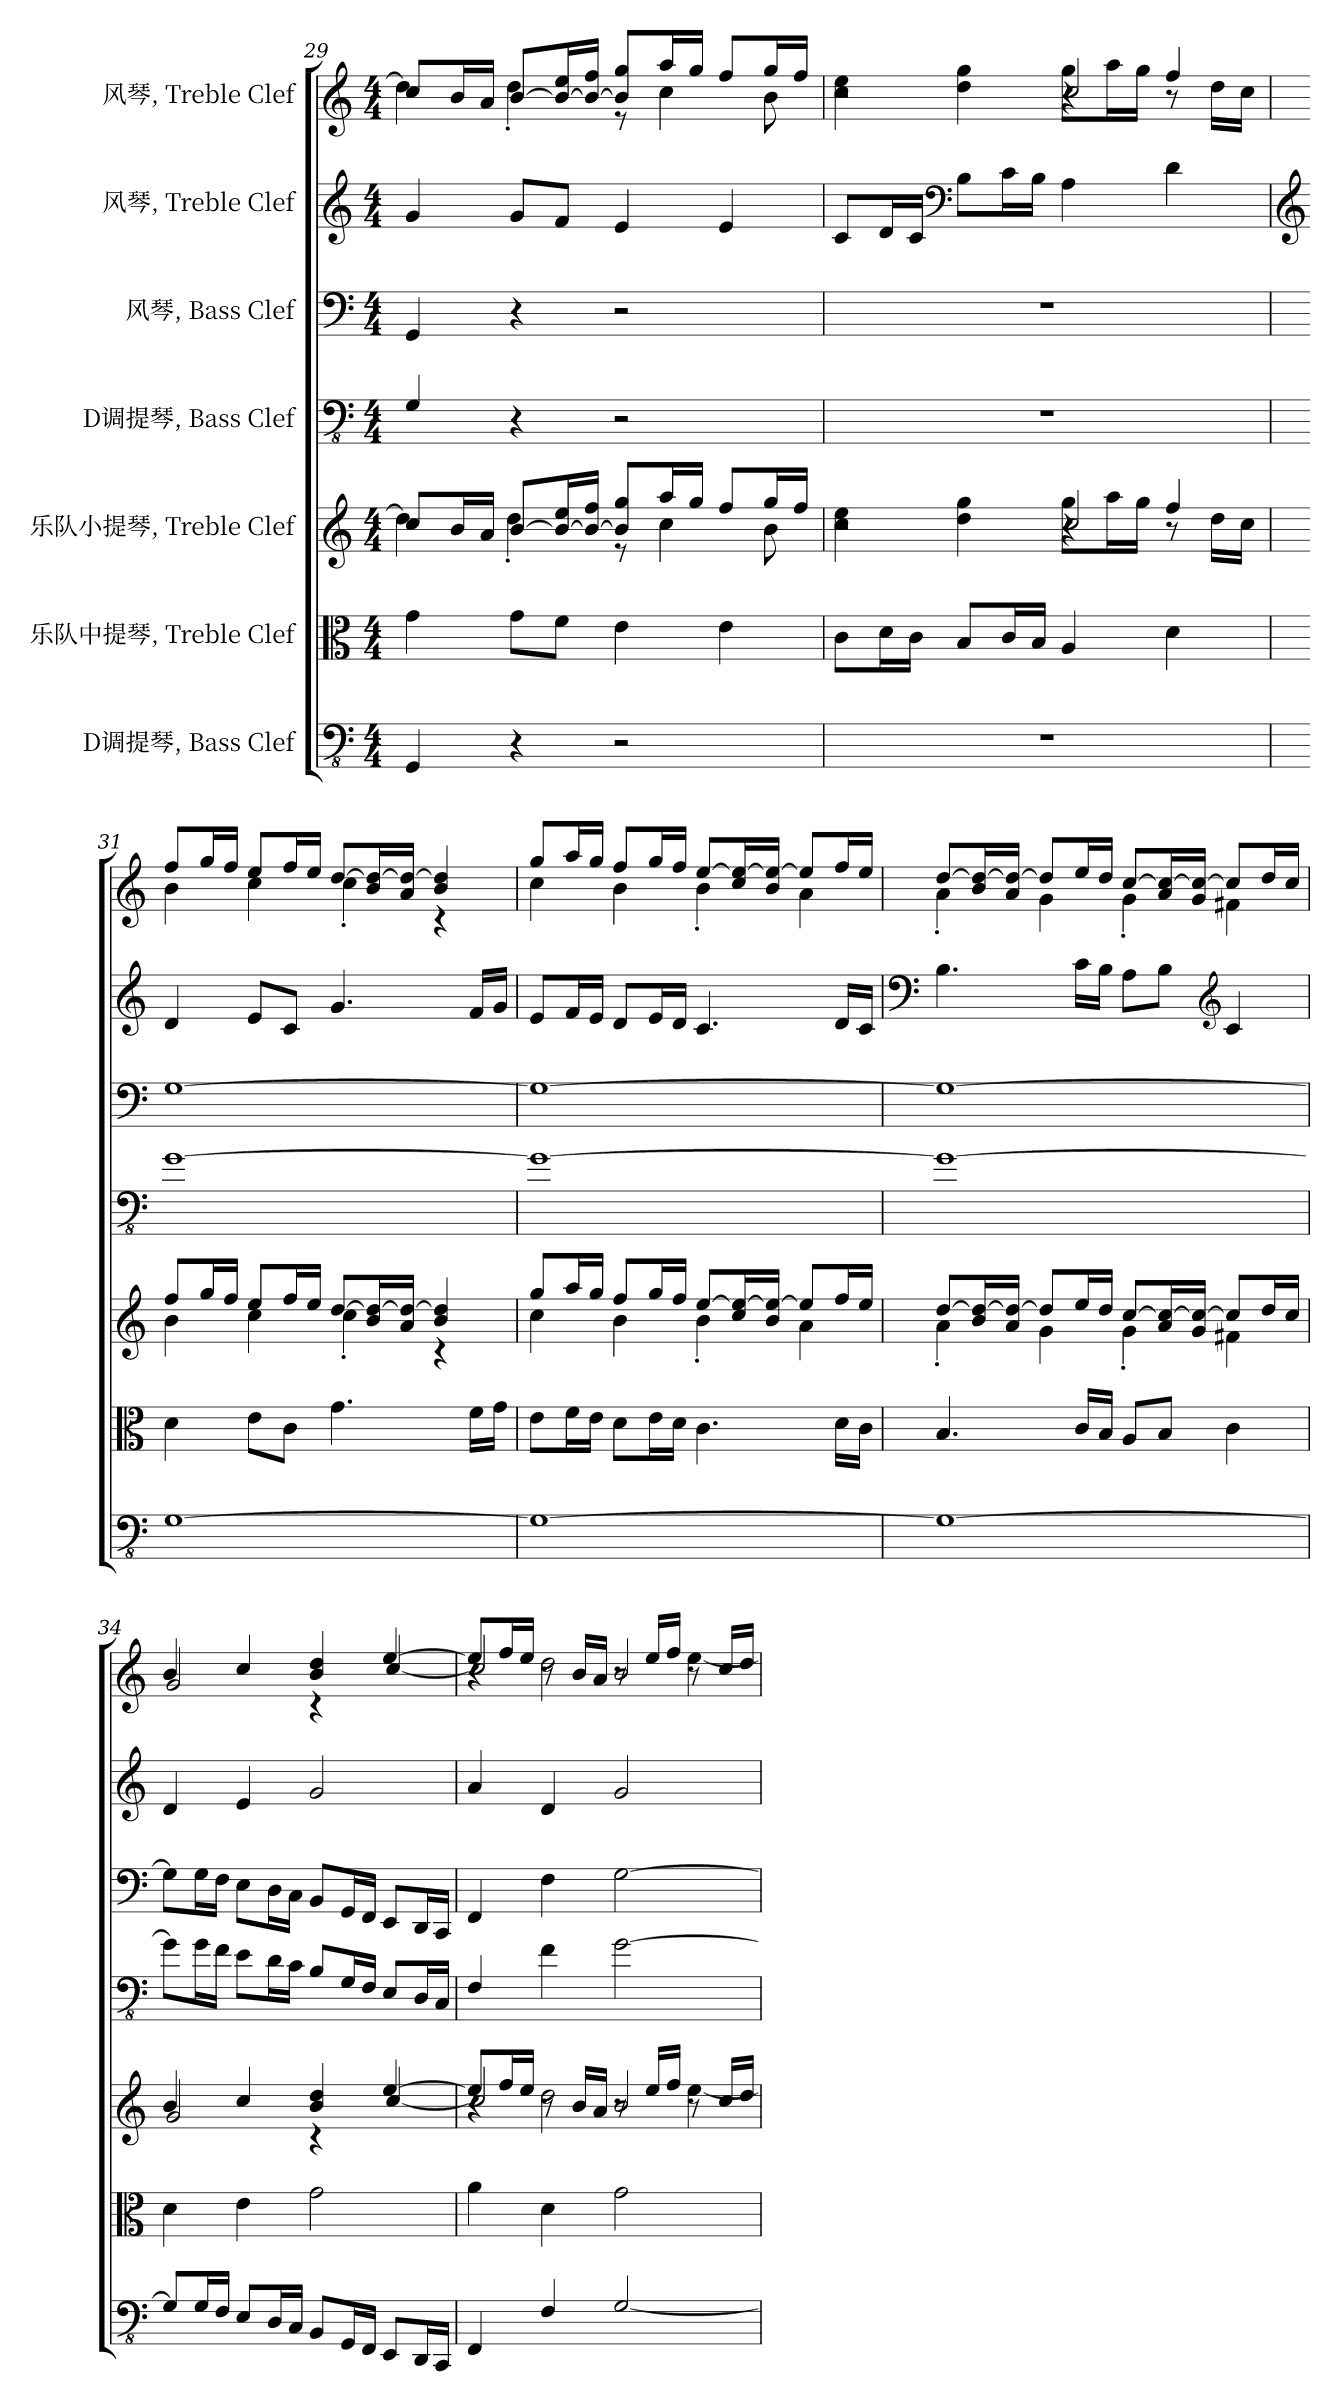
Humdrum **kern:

**kern	**kern	**kern	**kern	**kern	**kern	**kern
*part7	*part6	*part5	*part4	*part3	*part2	*part1
*staff7	*staff6	*staff5	*staff4	*staff3	*staff2	*staff1
*I"D调提琴, Bass Clef	*I"乐队中提琴, Treble Clef	*I"乐队小提琴, Treble Clef	*I"D调提琴, Bass Clef	*I"风琴, Bass Clef	*I"风琴, Treble Clef	*I"风琴, Treble Clef
*clefFv4	*clefC3	*clefG2	*clefFv4	*clefF4	*clefG2	*clefG2
*ITrd7c12	*	*	*ITrd7c12	*	*	*
*k[]	*k[]	*k[]	*k[]	*k[]	*k[]	*k[]
*M4/4	*M4/4	*M4/4	*M4/4	*M4/4	*M4/4	*M4/4
=29	=29	=29	=29	=29	=29	=29
*	*	*^	*	*	*	*^
4GGGG/	4g\	8cc/L	4dd\]	4GGG/	4GG/	4g/	8cc/L	4dd\]
.	.	16b/L	.	.	.	.	16b/L	.
.	.	16a/JJ	.	.	.	.	16a/JJ	.
4r	8g\L	[8b/L	4dd'\	4r	4r	8g/L	[8b/L	4dd'\
.	8f\J	16b/_ 16ee/L	.	.	.	8f/J	16b/_ 16ee/L	.
.	.	16b/_ 16ff/JJ	.	.	.	.	16b/_ 16ff/JJ	.
2r	4e\	8b/] 8gg/L	8r	2r	2r	4e/	8b/] 8gg/L	8r
.	.	16aa/L	4cc\	.	.	.	16aa/L	4cc\
.	.	16gg/JJ	.	.	.	.	16gg/JJ	.
.	4e\	8ff/L	.	.	.	4e/	8ff/L	.
.	.	16gg/L	8b\	.	.	.	16gg/L	8b\
.	.	16ff/JJ	.	.	.	.	16ff/JJ	.
=30	=30	=30	=30	=30	=30	=30	=30	=30
*	*	*	*^	*	*	*	*	*^
1r	8c\L	2r	4cc\ 4ee\	2r	1r	1r	8c/L	2r	4cc\ 4ee\	2r
.	16d\L	.	.	.	.	.	16d/L	.	.	.
.	16c\JJ	.	.	.	.	.	16c/JJ	.	.	.
*	*	*	*	*	*	*	*clefF4	*	*	*
.	8B/L	.	4dd\ 4gg\	.	.	.	8B\L	.	4dd\ 4gg\	.
.	16c/L	.	.	.	.	.	16c\L	.	.	.
.	16B/JJ	.	.	.	.	.	16B\JJ	.	.	.
.	4A/	4r	8gg\L	2cc/	.	.	4A\	4r	8gg\L	2cc/
.	.	.	16aa\L	.	.	.	.	.	16aa\L	.
.	.	.	16gg\JJ	.	.	.	.	.	16gg\JJ	.
.	4d\	4ff/	8r	.	.	.	4d\	4ff/	8r	.
.	.	.	16dd\LL	.	.	.	.	.	16dd\LL	.
.	.	.	16cc\JJ	.	.	.	.	.	16cc\JJ	.
*	*	*v	*v	*v	*	*	*	*v	*v	*v
!!LO:PB:g=z
=31	=31	=31	=31	=31	=31	=31
*	*	*	*	*	*clefG2	*
*	*	*^	*	*	*	*^
[1GGG	4d\	8ff/L	4b\	[1GG	[1G	4d/	8ff/L	4b\
.	.	16gg/L	.	.	.	.	16gg/L	.
.	.	16ff/JJ	.	.	.	.	16ff/JJ	.
.	8e\L	8ee/L	4cc\	.	.	8e/L	8ee/L	4cc\
.	8c\J	16ff/L	.	.	.	8c/J	16ff/L	.
.	.	16ee/JJ	.	.	.	.	16ee/JJ	.
.	4.g\	[8dd/L	4cc'\	.	.	4.g/	[8dd/L	4cc'\
.	.	16b/ 16dd/_L	.	.	.	.	16b/ 16dd/_L	.
.	.	16a/ 16dd/_JJ	.	.	.	.	16a/ 16dd/_JJ	.
.	.	4b/ 4dd/]	4r	.	.	.	4b/ 4dd/]	4r
.	16f\LL	.	.	.	.	16f/LL	.	.
.	16g\JJ	.	.	.	.	16g/JJ	.	.
=32	=32	=32	=32	=32	=32	=32	=32	=32
1GGG_	8e\L	8gg/L	4cc\	1GG_	1G_	8e/L	8gg/L	4cc\
.	16f\L	16aa/L	.	.	.	16f/L	16aa/L	.
.	16e\JJ	16gg/JJ	.	.	.	16e/JJ	16gg/JJ	.
.	8d\L	8ff/L	4b\	.	.	8d/L	8ff/L	4b\
.	16e\L	16gg/L	.	.	.	16e/L	16gg/L	.
.	16d\JJ	16ff/JJ	.	.	.	16d/JJ	16ff/JJ	.
.	4.c\	[8ee/L	4b'\	.	.	4.c/	[8ee/L	4b'\
.	.	16cc/ 16ee/_L	.	.	.	.	16cc/ 16ee/_L	.
.	.	16b/ 16ee/_JJ	.	.	.	.	16b/ 16ee/_JJ	.
.	.	8ee/L]	4a\	.	.	.	8ee/L]	4a\
.	16d\LL	16ff/L	.	.	.	16d/LL	16ff/L	.
.	16c\JJ	16ee/JJ	.	.	.	16c/JJ	16ee/JJ	.
!!LO:PB:g=z	!!
=33	=33	=33	=33	=33	=33	=33	=33	=33
*	*	*	*	*	*	*clefF4	*	*
1GGG_	4.B/	[8dd/L	4a'\	1GG_	1G_	4.B\	[8dd/L	4a'\
.	.	16b/ 16dd/_L	.	.	.	.	16b/ 16dd/_L	.
.	.	16a/ 16dd/_JJ	.	.	.	.	16a/ 16dd/_JJ	.
.	.	8dd/L]	4g\	.	.	.	8dd/L]	4g\
.	16c/LL	16ee/L	.	.	.	16c\LL	16ee/L	.
.	16B/JJ	16dd/JJ	.	.	.	16B\JJ	16dd/JJ	.
.	8A/L	[8cc/L	4g'\	.	.	8A\L	[8cc/L	4g'\
.	8B/J	16a/ 16cc/_L	.	.	.	8B\J	16a/ 16cc/_L	.
.	.	16g/ 16cc/_JJ	.	.	.	.	16g/ 16cc/_JJ	.
*	*	*	*	*	*	*clefG2	*	*
.	4c\	8cc/L]	4f#X\	.	.	4c/	8cc/L]	4f#X\
.	.	16dd/L	.	.	.	.	16dd/L	.
.	.	16cc/JJ	.	.	.	.	16cc/JJ	.
=34	=34	=34	=34	=34	=34	=34	=34	=34
8GGG/L]	4d\	4b/	2g/	8GG\L]	8G\L]	4d/	4b/	2g/
16GGG/L	.	.	.	16GG\L	16G\L	.	.	.
16FFF/JJ	.	.	.	16FF\JJ	16F\JJ	.	.	.
8EEE/L	4e\	4cc/	.	8EE\L	8E\L	4e/	4cc/	.
16DDD/L	.	.	.	16DD\L	16D\L	.	.	.
16CCC/JJ	.	.	.	16CC\JJ	16C\JJ	.	.	.
8BBBB/L	2g\	4b/ 4dd/	4r	8BBB/L	8BB/L	2g/	4b/ 4dd/	4r
16GGGG/L	.	.	.	16GGG/L	16GG/L	.	.	.
16FFFF/JJ	.	.	.	16FFF/JJ	16FF/JJ	.	.	.
8EEEE/L	.	[4ee/	[4cc/	8EEE/L	8EE/L	.	[4ee/	[4cc/
16DDDD/L	.	.	.	16DDD/L	16DD/L	.	.	.
16CCCC/JJ	.	.	.	16CCC/JJ	16CC/JJ	.	.	.
=35	=35	=35	=35	=35	=35	=35	=35	=35
*	*	*	*^	*	*	*	*	*^
4FFFF/	4a\	8ee/L]	4r	2cc/]	4FFF/	4FF/	4a/	8ee/L]	4r	2cc/]
.	.	16ff/L	.	.	.	.	.	16ff/L	.	.
.	.	16ee/JJ	.	.	.	.	.	16ee/JJ	.	.
4FFF/	4d\	8r	2dd\	.	4FF\	4F\	4d/	8r	2dd\	.
.	.	16b/LL	.	.	.	.	.	16b/LL	.	.
.	.	16a/JJ	.	.	.	.	.	16a/JJ	.	.
[2GGG/	2g\	8r	.	2b/	[2GG\	[2G\	2g/	8r	.	2b/
.	.	16ee/LL	.	.	.	.	.	16ee/LL	.	.
.	.	16ff/JJ	.	.	.	.	.	16ff/JJ	.	.
.	.	8r	[4ee\	.	.	.	.	8r	[4ee\	.
.	.	16cc/LL	.	.	.	.	.	16cc/LL	.	.
.	.	16dd/JJ	.	.	.	.	.	16dd/JJ	.	.
*	*	*v	*v	*v	*	*	*	*v	*v	*v
=	=	=	=	=	=	=
*-	*-	*-	*-	*-	*-	*-
